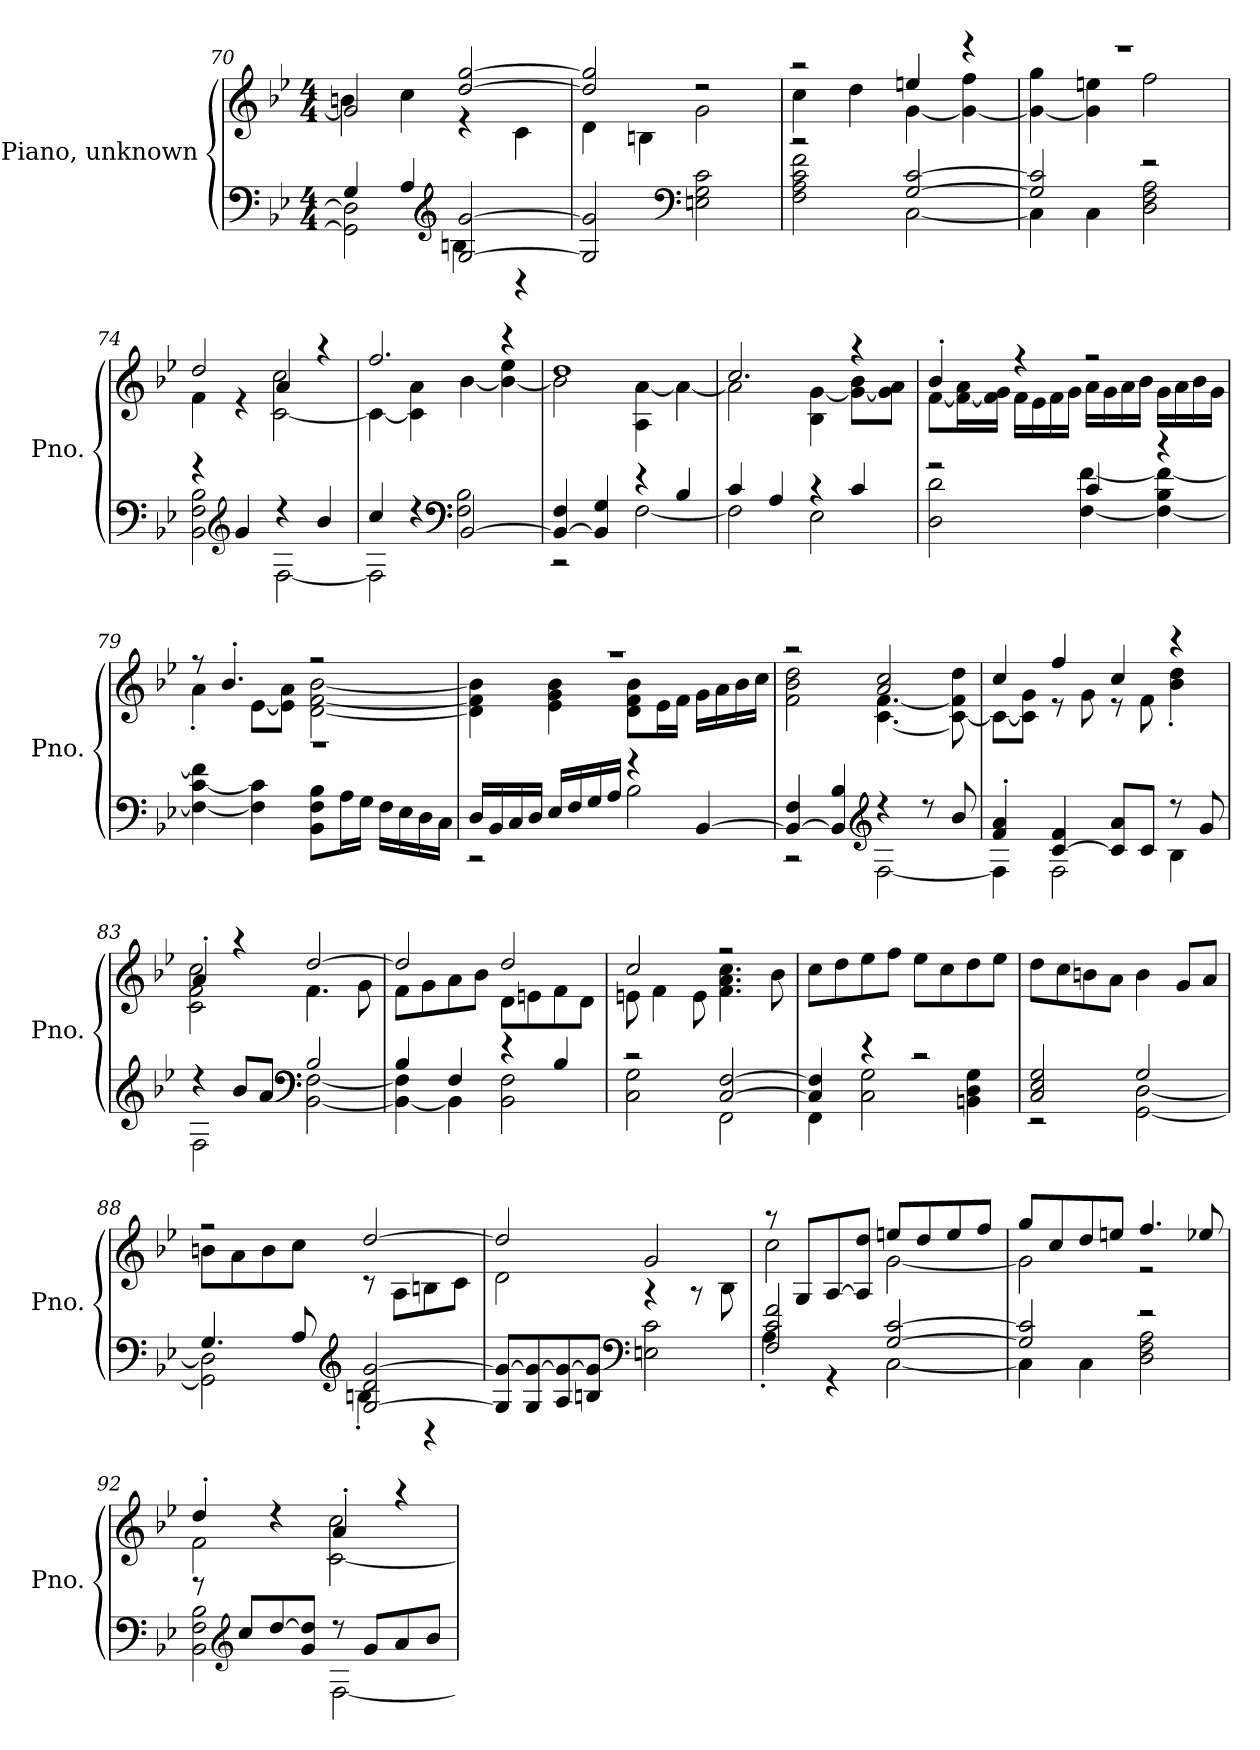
**kern	**kern
*part1	*part1
*staff2	*staff1
*I"Piano, unknown	*
*I'Pno.	*
*clefF4	*clefG2
*k[b-e-]	*k[b-e-]
*M4/4	*M4/4
=70	=70
*^	*^
4G/	2GG\] 2D\]	2g/]	4bn\
4A/	.	.	4cc\
*clefG2	*	*	*
[2G/ [2g/	4Bn\	[2dd/ [2gg/	4r
.	4r	.	4c\
*v	*v	*	*
=71	=71	=71
2G/] 2g/]	2dd/] 2gg/]	4d\
.	.	4Bn\
*clefF4	*	*
2En\ 2G\ 2c\	2r	2g\
=72	=72	=72
*^	*	*
2r	2F\ 2A\ 2c\ 2f\	2r	4cc\
.	.	.	4dd\
[2G/ [2c/	[2C\	4een/	[4g\
.	.	4r	4g\_ 4ff\
=73	=73	=73	=73
2G/] 2c/]	4C\]	1r	4g\_ 4gg\
.	4C\	.	4g\] 4een\
2r	2D\ 2F\ 2A\	.	2ff\
=74	=74	=74	=74
4r	2BB-\ 2F\ 2B-\	2dd/	4f\
*clefG2	*	*	*
4g/	.	.	4r
4r	[2F\	4a/	[2c\ 2cc\
4b-/	.	4r	.
!!LO:LB:g=z	!!
=75	=75	=75	=75
4cc/	2F\]	2.ff/	4c\_
4r	.	.	4c\] 4a\
*clefF4	*	*	*
[2BB-/	2F\ 2B-\	.	[4b-\
.	.	4r	4b-\_ 4ee-\
=76	=76	=76	=76
4BB-/_ 4F/	2r	1dd	2b-\]
4BB-/] 4G/	.	.	.
4r	[2F\	.	4A\ [4a\
4B-/	.	.	4a\_
=77	=77	=77	=77
4c/	2F\]	2.cc/	2a\]
4A/	.	.	.
4r	2E-\	.	4B-\ [4g\
4c/	.	4r	8g\_ 8b-\L
.	.	.	8g\] 8a\J
=78	=78	=78	=78
2r	2D\ 2d\	4b-'/	[8f\L
.	.	.	16f\_ 16a\L
.	.	.	16f\] 16g\JJ
.	.	4r	16f\LL
.	.	.	16e-\
.	.	.	16f\
.	.	.	16g\JJ
4c/	[4F\ [4f\	2r	16a\LL
.	.	.	16g\
.	.	.	16a\
.	.	.	16b-\JJ
4r	4F\_ 4B-\ 4f\_	.	16g\LL
.	.	.	16a\
.	.	.	16b-\
.	.	.	16g\JJ
!!LO:LB:g=z	!!
=79	=79	=79	=79
1r	4F\_ [4c\ 4f\]	8r	4a'\
.	.	4.b-'/	.
.	4F\] 4c\]	.	[8e-\L
.	.	.	8e-\] 8a\J
.	8BB-\ 8F\ 8B-\L	2r	[2d\ [2f\ [2b-\
.	16A\L	.	.
.	16G\JJ	.	.
.	16F\LL	.	.
.	16E-\	.	.
.	16D\	.	.
.	16C\JJ	.	.
=80	=80	=80	=80
16D/LL	2r	1r	4d\] 4f\] 4b-\]
16BB-/	.	.	.
16C/	.	.	.
16D/JJ	.	.	.
16E-/LL	.	.	4e-\ 4g\ 4b-\
16F/	.	.	.
16G/	.	.	.
16A/JJ	.	.	.
4r	2B-\	.	8d\ 8f\ 8b-\L
.	.	.	16e-\L
.	.	.	16f\JJ
[4BB-/	.	.	16g\LL
.	.	.	16a\
.	.	.	16b-\
.	.	.	16cc\JJ
=81	=81	=81	=81
4BB-/_ 4F/	2r	2r	2f\ 2b-\ 2dd\
4BB-/] 4B-/	.	.	.
*clefG2	*	*	*
4r	[2F\	2a/ 2cc/	[4.c\ [4.f\
8r	.	.	.
8b-/	.	.	8c\_ 8f\] 8dd\
!!LO:LB:g=z	!!
=82	=82	=82	=82
4f/' 4a/'	4F\]	4cc/	8c\L_
.	.	.	8c\] 8g\J
[4c/ 4f/	2F\	4ff/	8r
.	.	.	8g\
8c/] 8a/L	.	4cc/	8r
8c/J	.	.	8f\
8r	4B-\	4r	4b-\' 4dd\'
8g/	.	.	.
=83	=83	=83	=83
4r	2F\	4a'/	2c\ 2f\ 2cc\
8b-/L	.	4r	.
8a/J	.	.	.
*clefF4	*	*	*
2B-/	[2BB-\ [2F\	[2dd/	4.f\
.	.	.	8g\
=84	=84	=84	=84
4B-/	4BB-\_ 4F\]	2dd/]	8f\L
.	.	.	8g\
4F/	4BB-\]	.	8a\
.	.	.	8b-\J
4r	2BB-\ 2F\	2dd/	8d\L
.	.	.	8en\
4B-/	.	.	8f\
.	.	.	8d\J
=85	=85	=85	=85
2r	2C\ 2G\	2cc/	8en\
.	.	.	4f\
.	.	.	8e\
[2C/ [2F/	2FF\	2r	4.f\ 4.a\ 4.cc\
.	.	.	8b-\
*	*	*v	*v
=86	=86	=86
4C/] 4F/]	4FF\	8cc\L
.	.	8dd\
4r	2C\ 2G\	8ee-\
.	.	8ff\J
2r	.	8ee-\L
.	.	8cc\
.	4BBn\ 4D\ 4G\	8dd\
.	.	8ee-\J
!!LO:LB:g=z
=87	=87	=87
2C/ 2E-/ 2G/	2r	8dd\L
.	.	8cc\
.	.	8bn\
.	.	8a\J
2G/	[2GG\ [2D\	4b\
.	.	8g/L
.	.	8a/J
=88	=88	=88
*	*	*^
4.G/	2GG\] 2D\]	2r	8bn\L
.	.	.	8a\
.	.	.	8b\
8A/	.	.	8cc\J
*clefG2	*	*	*
[2G/ 2d/ [2g/	4Bn'\	[2dd/	8r
.	.	.	8A\L
.	4r	.	8Bn\
.	.	.	8c\J
*v	*v	*	*
=89	=89	=89
8G/] 8g/_L	2dd/]	2d\
8G/ 8g/_	.	.
8A/ 8g/_	.	.
8Bn/ 8g/]J	.	.
*clefF4	*	*
2En\ 2c\	2g/	4r
.	.	8r
.	.	8B-\
=90	=90	=90
*^	*	*
2F/ 2c/ 2f/	4A'\	8r	2cc\
.	.	8G/L	.
.	4r	[8A/	.
.	.	8A/] 8dd/J	.
[2G/ [2c/	[2C\	8een/L	[2g\
.	.	8dd/	.
.	.	8ee/	.
.	.	8ff/J	.
!!LO:LB:g=z	!!
=91	=91	=91	=91
2G/] 2c/]	4C\]	8gg/L	2g\]
.	.	8cc/	.
.	4C\	8dd/	.
.	.	8een/J	.
2r	2D\ 2F\ 2A\	4.ff/	2r
.	.	8ee-X/	.
=92	=92	=92	=92
8r	2BB-\ 2F\ 2B-\	4dd'/	2f\
*clefG2	*	*	*
8cc/L	.	.	.
[8dd/	.	4r	.
8g/ 8dd/]J	.	.	.
8r	[2F\	4a'/	[2c\ 2cc\
8g/L	.	.	.
8a/	.	4r	.
8b-/J	.	.	.
*v	*v	*	*
*	*v	*v
=	=
*-	*-
